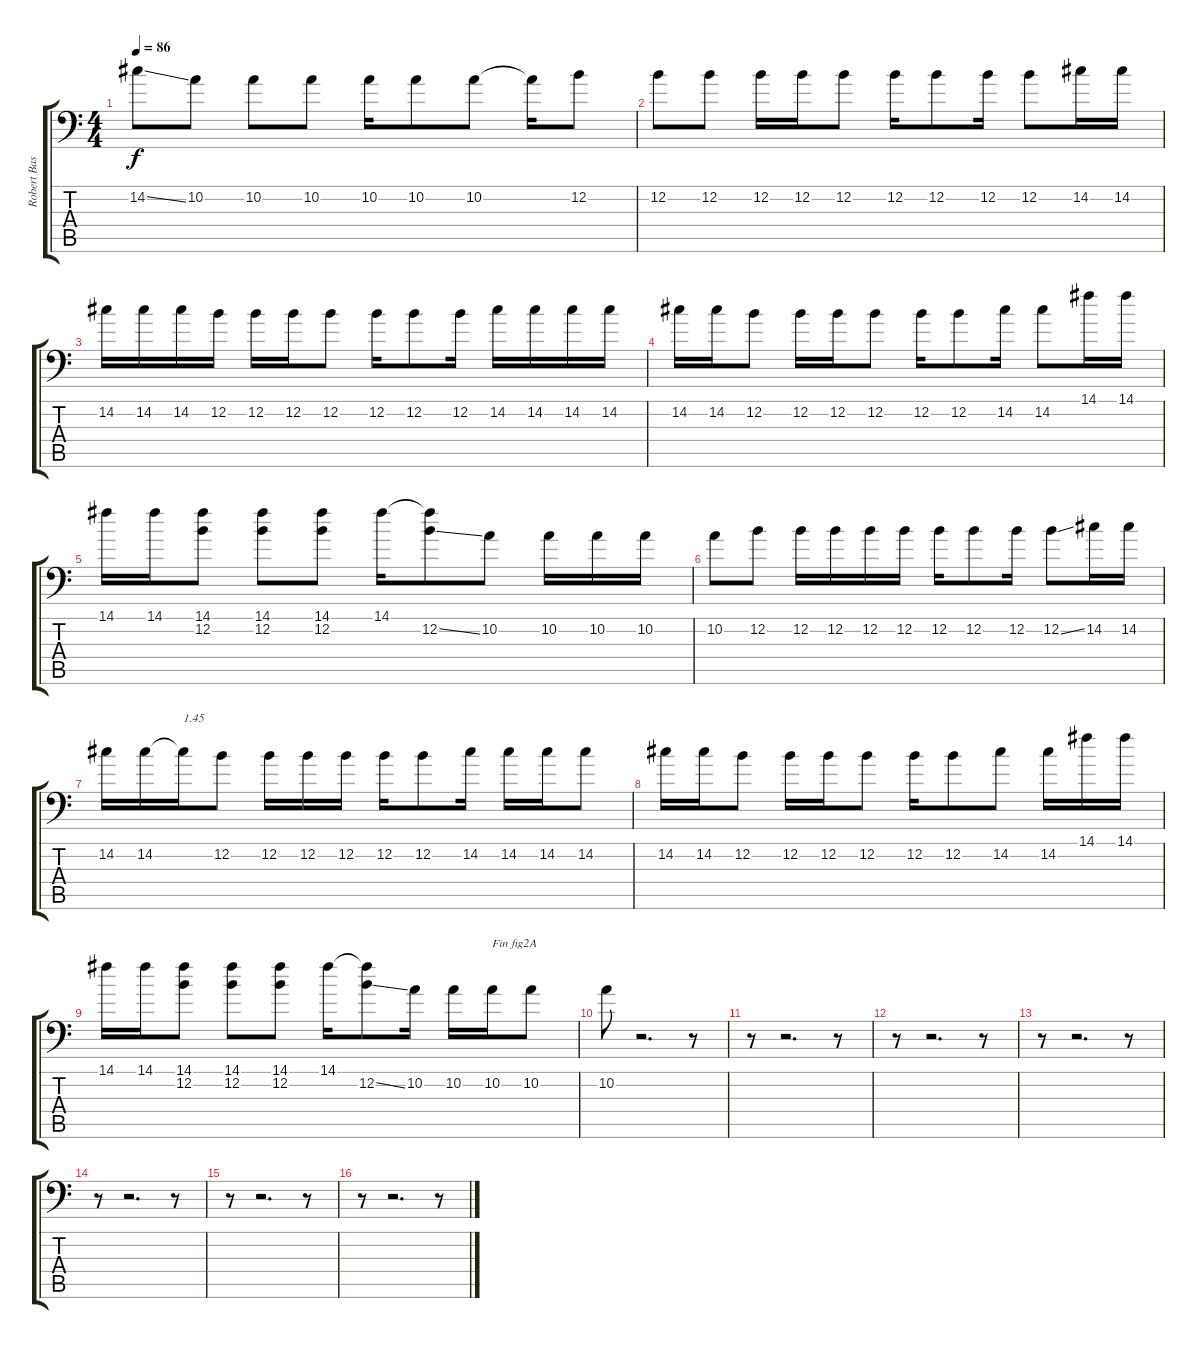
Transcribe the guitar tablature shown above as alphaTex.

\track ("Robert BasseVI delay" "Robert Bas") {instrument electricbasspick}
\staff {score tabs}
\tuning (E3 B2 G2 D2 A1 E1) {hide}
\ts (4 4)
\tempo 86
\clef f4
\ks c
14.2{ss}.8{dy f} 10.2.8 10.2.8 10.2.8 10.2.16 10.2.8 10.2.8 10.2{t}.16 12.2.8 |
12.2.8 12.2.8 12.2.16 12.2.16 12.2.8 12.2.16 12.2.8 12.2.16 12.2.8 14.2.16 14.2.16 |
14.2.16 14.2.16 14.2.16 12.2.16 12.2.16 12.2.16 12.2.8 12.2.16 12.2.8 12.2.16 14.2.16 14.2.16 14.2.16 14.2.16 |
14.2.16 14.2.16 12.2.8 12.2.16 12.2.16 12.2.8 12.2.16 12.2.8 14.2.16 14.2.8 14.1.16 14.1.16 |
14.1.16 14.1.16 (14.1 12.2).8 (14.1 12.2).8 (14.1 12.2).8 14.1.16 (14.1{t} 12.2{ss}).8 10.2.8 10.2.16 10.2.16 10.2.16 |
10.2.8 12.2.8 12.2.16 12.2.16 12.2.16 12.2.16 12.2.16 12.2.8 12.2.16 12.2{ss}.8 14.2.16 14.2.16 |
14.2.16 14.2.16 14.2{t}.16{txt "1.45"} 12.2.8 12.2.16 12.2.16 12.2.16 12.2.16 12.2.8 14.2.16 14.2.16 14.2.16 14.2.8 |
14.2.16 14.2.16 12.2.8 12.2.16 12.2.16 12.2.8 12.2.16 12.2.8 14.2.8 14.2.16 14.1.16 14.1.16 |
14.1.16 14.1.16 (14.1 12.2).8 (14.1 12.2).8 (14.1 12.2).8 14.1.16 (14.1{t} 12.2{ss}).8 10.2.16 10.2.16 10.2.16{txt "Fin fig2A"} 10.2.8 |
10.2.8 r.2{d} r.8 |
r.8 r.2{d} r.8 |
r.8 r.2{d} r.8 |
r.8 r.2{d} r.8 |
r.8 r.2{d} r.8 |
r.8 r.2{d} r.8 |
r.8 r.2{d} r.8
